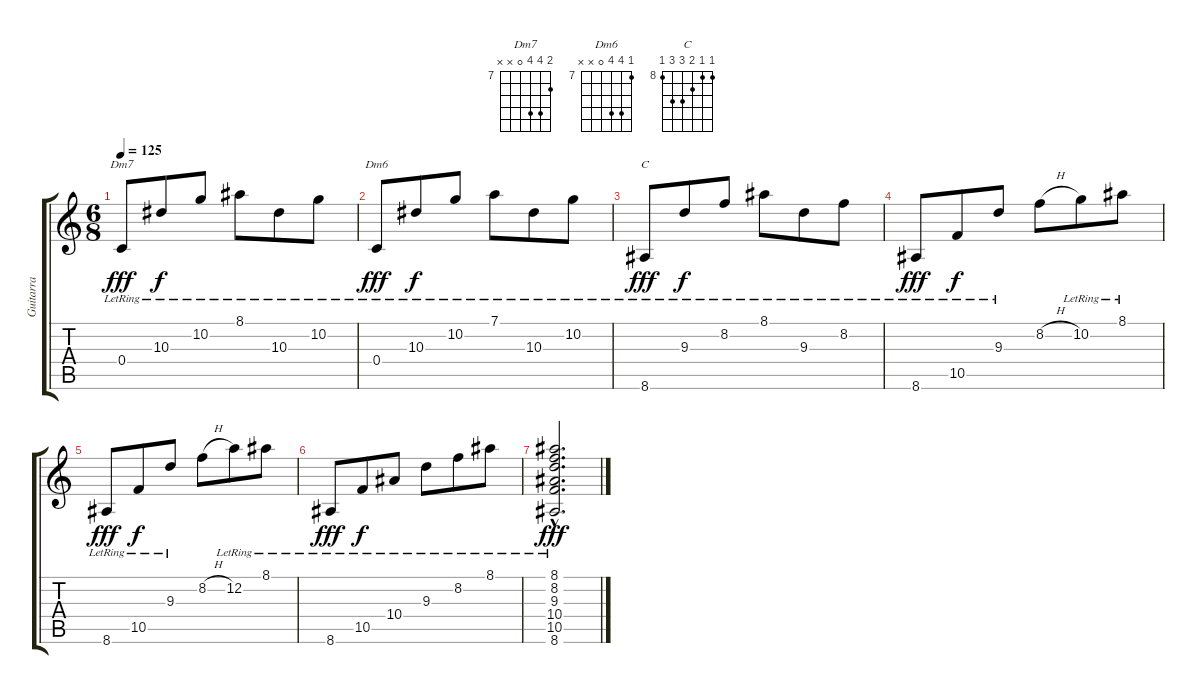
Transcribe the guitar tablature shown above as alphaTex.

\track ("Guitarra" "Guitarra") {instrument acousticguitarnylon}
\staff {score tabs}
\tuning (D4 A3 F3 C3 G2 D2) {hide}
\chord ("Dm7" 8 10 10 0 x x) {firstfret 7}
\chord ("Dm6" 7 10 10 0 x x) {firstfret 7}
\chord ("C" 8 8 9 10 10 8) {firstfret 8}
\ts (6 8)
\tempo 125
\clef g2
\ks c
0.4{lr}.8{ch "Dm7" dy fff} 10.3{lr}.8{dy f} 10.2{lr}.8 8.1{lr}.8 10.3{lr}.8 10.2{lr}.8 |
0.4{lr}.8{ch "Dm6" dy fff} 10.3{lr}.8{dy f} 10.2{lr}.8 7.1{lr}.8 10.3{lr}.8 10.2{lr}.8 |
8.6{lr}.8{ch "C" dy fff} 9.3{lr}.8{dy f} 8.2{lr}.8 8.1{lr}.8 9.3{lr}.8 8.2{lr}.8 |
8.6{lr}.8{dy fff} 10.5{lr}.8{dy f} 9.3{lr}.8 8.2{h}.8 10.2{lr}.8 8.1{lr}.8 |
8.6{lr}.8{dy fff} 10.5{lr}.8{dy f} 9.3{lr}.8 8.2{h}.8 12.2{lr}.8 8.1{lr}.8 |
8.6{lr}.8{dy fff} 10.5{lr}.8{dy f} 10.4{lr}.8 9.3{lr}.8 8.2{lr}.8 8.1{lr}.8 |
(8.1{hac lr} 8.2{hac lr} 9.3{hac lr} 10.4{hac lr} 10.5{hac lr} 8.6{hac lr}).2{d dy fff}
